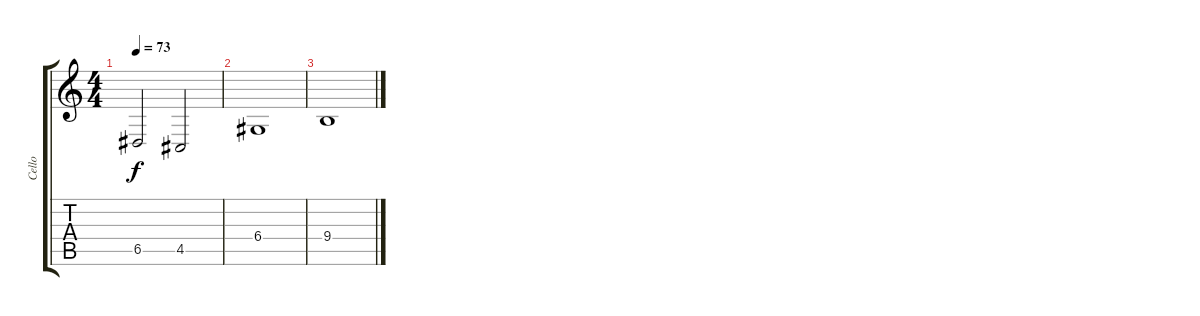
\track ("Cello" "Cello") {instrument cello}
\staff {score tabs}
\tuning (E4 B3 G3 D3 A2 E2) {hide}
\ts (4 4)
\tempo 73
\clef g2
\ks c
6.5.2{dy f} 4.5.2 |
6.4.1 |
9.4.1
